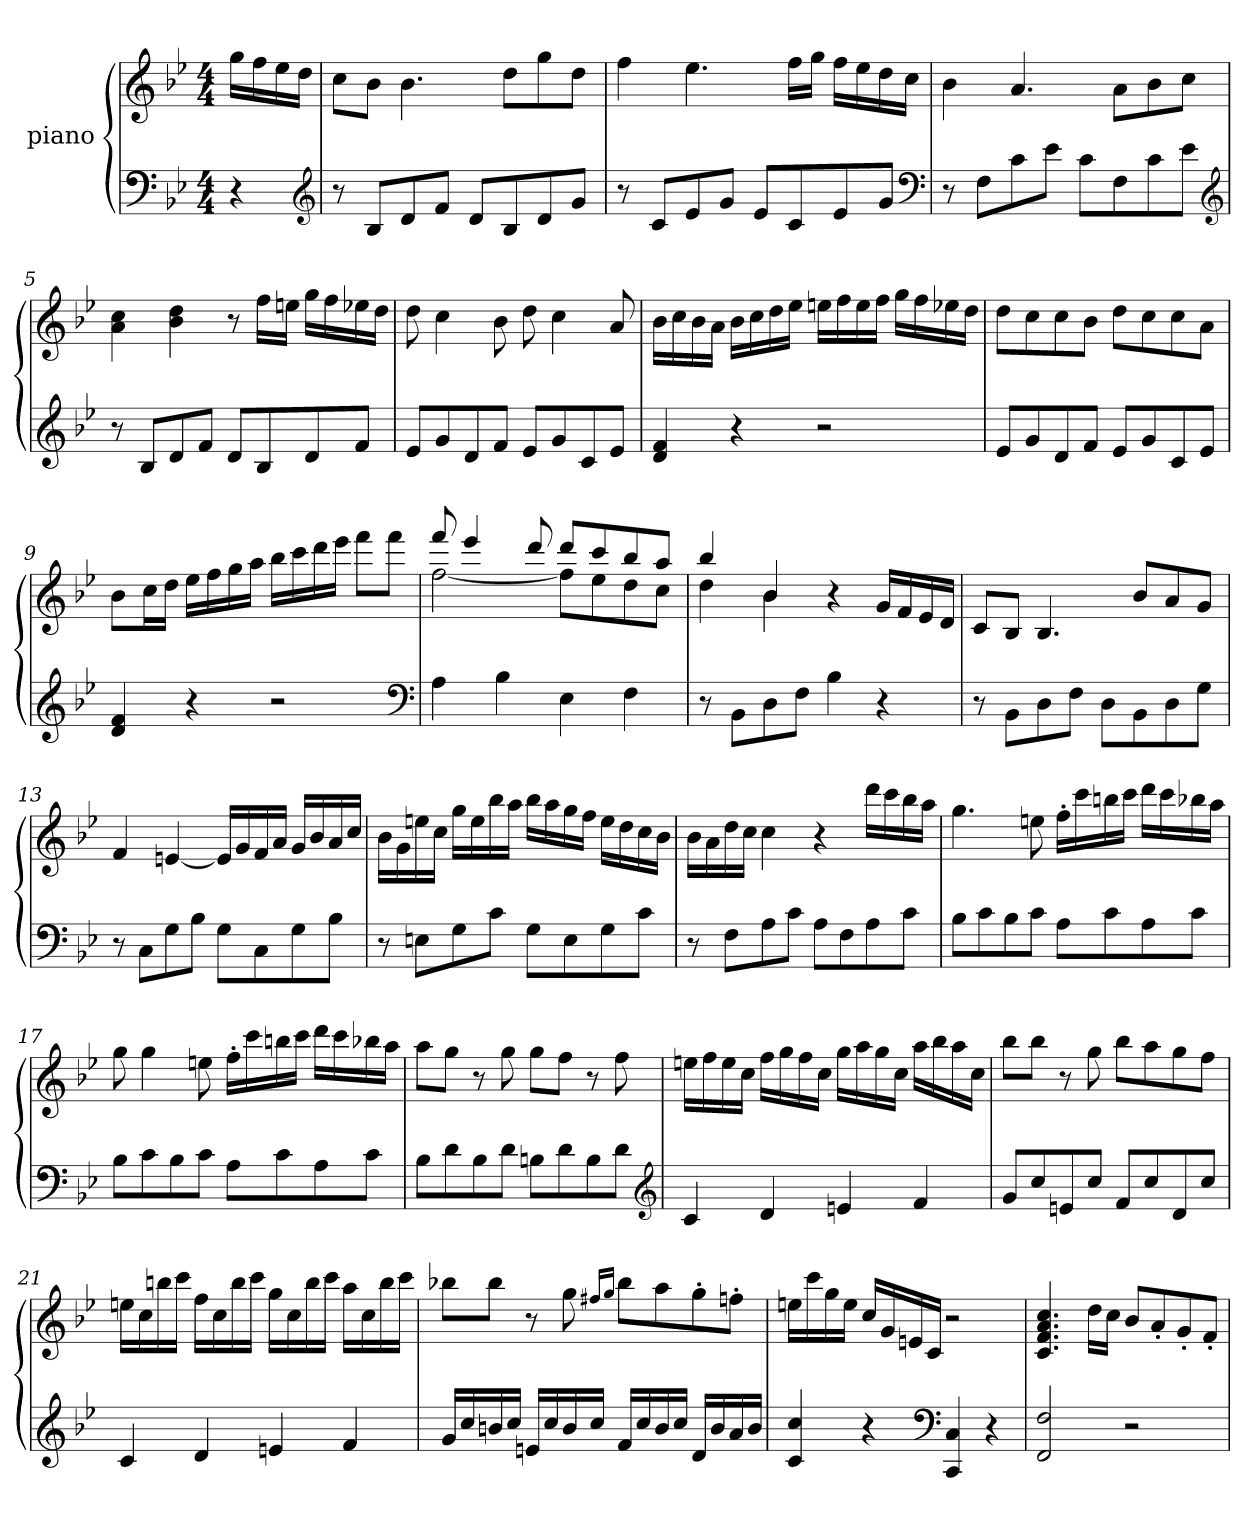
**kern	**kern
*part2	*part1
*staff2	*staff1
*	*I"piano
*clefF4	*clefG2
*k[b-e-]	*k[b-e-]
*B-:	*B-:
*M4/4	*M4/4
=1	=1
4r	16ggLL
.	16ff
.	16ee-
.	16ddJJ
*clefG2	*
=2	=2
8r	8ccL
8B-L	8b-J
8d	4.b-
8fJ	.
8dL	.
8B-	8ddL
8d	8gg
8gJ	8ddJ
=3	=3
8r	4ff
8cL	.
8e-	4.ee-
8gJ	.
8e-L	.
8c	16ffLL
.	16ggJJ
8e-	16ffLL
.	16ee-
8gJ	16dd
.	16ccJJ
*clefF4	*
=4	=4
8r	4b-
8FL	.
8c	4.a
8e-J	.
8cL	.
8F	8aL
8c	8b-
8e-J	8ccJ
*clefG2	*
=5	=5
8r	4a 4cc
8B-L	.
8d	4b- 4dd
8fJ	.
8dL	8r
8B-	16ffLL
.	16eenJJ
8d	16ggLL
.	16ff
8fJ	16ee-X
.	16ddJJ
=6	=6
8e-L	8dd
8g	4cc
8d	.
8fJ	8b-
8e-L	8dd
8g	4cc
8c	.
8e-J	8a
=7	=7
4d 4f	16b-LL
.	16cc
.	16b-
.	16aJJ
4r	16b-LL
.	16cc
.	16dd
.	16ee-JJ
2r	16eenLL
.	16ff
.	16ee
.	16ffJJ
.	16ggLL
.	16ff
.	16ee-X
.	16ddJJ
=8	=8
8e-L	8ddL
8g	8cc
8d	8cc
8fJ	8b-J
8e-L	8ddL
8g	8cc
8c	8cc
8e-J	8aJ
=9	=9
4d 4f	8b-L
.	16ccL
.	16ddJJ
4r	16ee-LL
.	16ff
.	16gg
.	16aaJJ
2r	16bb-LL
.	16ccc
.	16ddd
.	16eee-JJ
.	8fffL
.	8fffJ
*clefF4	*
=10	=10
*	*^
4A	8fff	[2ff
.	4eee-	.
4B-	.	.
.	8ddd	.
4E-	8dddL	8ffL]
.	8ccc	8ee-
4F	8bb-	8dd
.	8aaJ	8ccJ
=11	=11	=11
8r	4bb-	4dd
8BB-L	.	.
8D	4b-	4b-
8FJ	.	.
4B-	4r	2ryy
4r	16gLL	.
.	16f	.
.	16e-	.
.	16dJJ	.
*	*v	*v
=12	=12
8r	8cL
8BB-L	8B-J
8D	4.B-
8FJ	.
8DL	.
8BB-	8b-L
8D	8a
8GJ	8gJ
=13	=13
8r	4f
8CL	.
8G	[4en
8B-J	.
8GL	16eLL]
.	16g
8C	16f
.	16aJJ
8G	16gLL
.	16b-
8B-J	16a
.	16ccJJ
=14	=14
8r	16b-LL
.	16g
8EnL	16een
.	16ccJJ
8G	16ggLL
.	16ee
8cJ	16bb-
.	16aaJJ
8GL	16bb-LL
.	16aa
8E	16gg
.	16ffJJ
8G	16eeLL
.	16dd
8cJ	16cc
.	16b-JJ
=15	=15
8r	16b-LL
.	16a
8FL	16dd
.	16ccJJ
8A	4cc
8cJ	.
8AL	4r
8F	.
8A	16dddLL
.	16ccc
8cJ	16bb-
.	16aaJJ
=16	=16
8B-L	4.gg
8c	.
8B-	.
8cJ	8een
8AL	16ff'>LL
.	16ccc
8c	16bbn
.	16cccJJ
8A	16dddLL
.	16ccc
8cJ	16bb-X
.	16aaJJ
=17	=17
8B-L	8gg
8c	4gg
8B-	.
8cJ	8een
8AL	16ff'>LL
.	16ccc
8c	16bbn
.	16cccJJ
8A	16dddLL
.	16ccc
8cJ	16bb-X
.	16aaJJ
=18	=18
8B-L	8aaL
8d	8ggJ
8B-	8r
8dJ	8gg
8BnL	8ggL
8d	8ffJ
8B	8r
8dJ	8ff
*clefG2	*
=19	=19
4c	16eenLL
.	16ff
.	16ee
.	16ccJJ
4d	16ffLL
.	16gg
.	16ff
.	16ccJJ
4en	16ggLL
.	16aa
.	16gg
.	16ccJJ
4f	16aaLL
.	16bb-
.	16aa
.	16ccJJ
=20	=20
8gL	8bb-L
8cc	8bb-J
8en	8r
8ccJ	8gg
8fL	8bb-L
8cc	8aa
8d	8gg
8ccJ	8ffJ
=21	=21
4c	16eenLL
.	16cc
.	16bbn
.	16cccJJ
4d	16ffLL
.	16cc
.	16bb
.	16cccJJ
4en	16ggLL
.	16cc
.	16bb
.	16cccJJ
4f	16aaLL
.	16cc
.	16bb
.	16cccJJ
=22	=22
16gLL	8bb-XL
16cc	.
16bn	8bb-J
16ccJJ	.
16enLL	8r
16cc	.
16b	8gg
16ccJJ	.
.	16qff#XLL
.	16qggJJ
16fLL	8bb-L
16cc	.
16b	8aa
16ccJJ	.
16dLL	8gg'>
16b	.
16a	8ffn'>J
16bJJ	.
=23	=23
4c 4cc	16eenLL
.	16ccc
.	16gg
.	16eeJJ
4r	16ccLL
.	16g
.	16en
.	16cJJ
*clefF4	*
4CC 4C	2r
4r	.
=24	=24
2FF 2F	4.c 4.f 4.a 4.cc
.	16ddLL
.	16ccJJ
2r	8b-L
.	8a'>
.	8g'>
.	8f'>J
=	=
*-	*-
